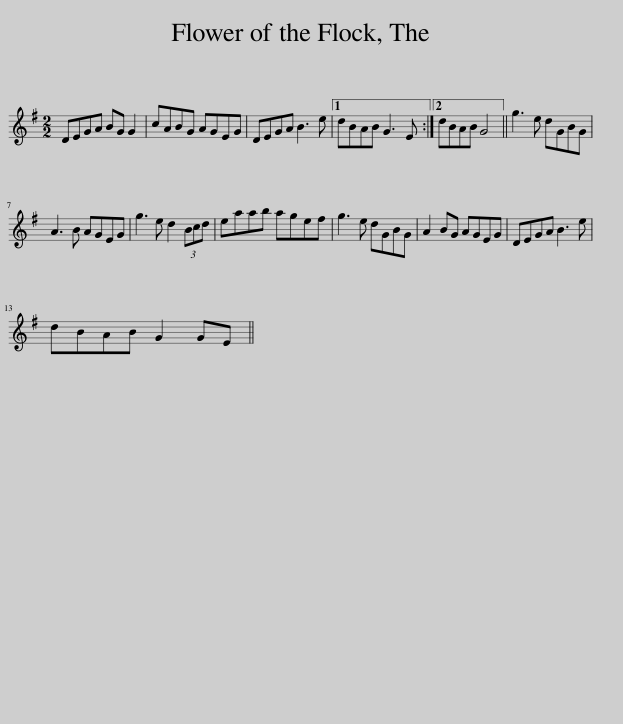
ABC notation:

X:1
L:1/8
M:2/2
I:linebreak $
K:G
V:1 treble
V:1
 DEGA BG G2 | cABG AGEG | DEGA B3 e |1 dBAB G3 E :|2 dBAB G4 || %5
 g3 e dGBG |$ A3 B AGEG | g3 e d2 (3Bcd | eaab agef | g3 e dGBG | %10
 A2 BG AGEG | DEGA B3 e |$ dBAB G2 GE || %13
